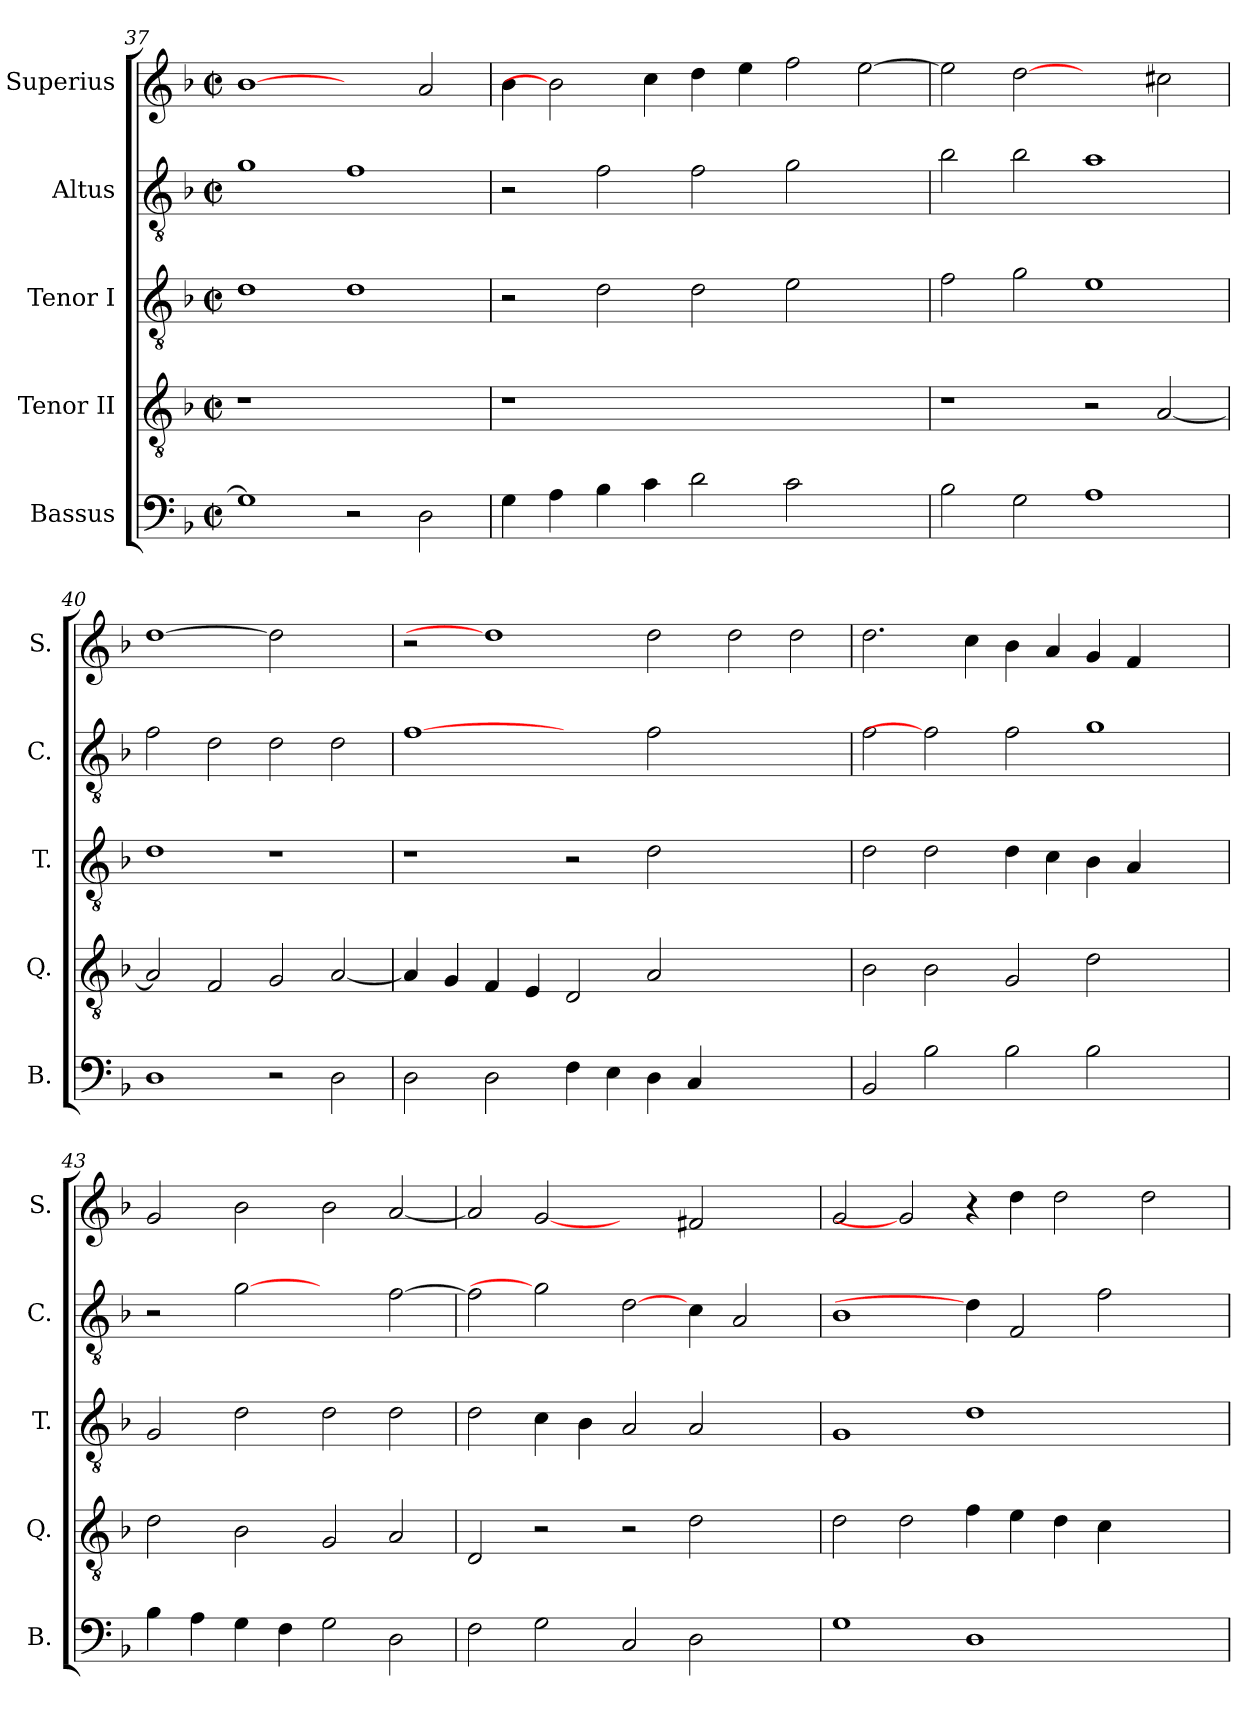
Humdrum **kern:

**kern	**kern	**kern	**kern	**kern
*part5	*part4	*part3	*part2	*part1
*staff5	*staff4	*staff3	*staff2	*staff1
*I"Bassus	*I"Tenor II	*I"Tenor I	*I"Altus	*I"Superius
*I'B.	*I'Q.	*I'T.	*I'C.	*I'S.
*clefF4	*clefGv2	*clefGv2	*clefGv2	*clefG2
*	*ITrd7c12	*ITrd7c12	*ITrd7c12	*
*k[b-]	*k[b-]	*k[b-]	*k[b-]	*k[b-]
*F:	*F:	*F:	*F:	*F:
*M2/2	*M2/2	*M2/2	*M2/2	*M2/2
*met(c|)	*met(c|)	*met(c|)	*met(c|)	*met(c|)
=37	=37	=37	=37	=37
!	!LO:N:vis=1	!	!	!
1Gi]	1r	1Di	1Gi	[1b-i
2r	1ryy	1Di	1Fi	2ryy
2Di\	.	.	.	2ai/
=38	=38	=38	=38	=38
!	!LO:N:vis=1	!	!	!
4Gi\	1r	2r	2r	4b-i\
4Ai\	.	.	.	2b-i]
4B-i\	.	2Di\	2Fi\	.
4ci\	.	.	.	4cci\
2di\	1.ryy	2Di\	2Fi\	4ddi\
.	.	.	.	4eei\
2ci\	.	2Ei\	2Gi\	2ffi\
2ryy	.	2ryy	2ryy	[>2eei\
=39	=39	=39	=39	=39
2B-i\	1r	2Fi\	2B-i\	2eei\]
2Gi\	.	2Gi\	2B-i\	[2ddi
1Ai	2r	1Ei	1Ai	2ryy
.	[<2AAi/	.	.	2cc#Xi\
!!LO:LB:g=z
=40	=40	=40	=40	=40
1Di	2AAi/]	1Di	2Fi\	[1ddi
.	2FFi/	.	2Di\	.
2r	2GGi/	1r	2Di\	2ddi]
2Di\	[<2AAi/	.	2Di\	2ryy
=41	=41	=41	=41	=41
2Di\	4AAi/]	1r	[1Fi	2r
.	4GGi/	.	.	.
2Di\	4FFi/	.	.	1ddi]
.	4EEi/	.	.	.
4Fi\	2DDi/	2r	2ryy	.
4Ei\	.	.	.	.
4Di\	2AAi/	2Di\	2Fi\	2ddi\
4Ci/	.	.	.	.
1ryy	1ryy	1ryy	1ryy	2ddi\
.	.	.	.	2ddi\
=42	=42	=42	=42	=42
2BB-i/	2BB-i\	2Di\	2Fi\	2.ddi\
2B-i\	2BB-i\	2Di\	2Fi]	.
.	.	.	.	4cci\
2B-i\	2GGi/	4Di\	2Fi\	4b-i\
.	.	4Ci\	.	4ai/
2B-i\	2Di\	4BB-i\	1Gi	4gi/
.	.	4AAi/	.	4fi/
2ryy	2ryy	2ryy	.	2ryy
=43	=43	=43	=43	=43
4B-i\	2Di\	2GGi/	2r	2gi/
4Ai\	.	.	.	.
4Gi\	2BB-i\	2Di\	[2Gi	2b-i\
4Fi\	.	.	.	.
2Gi\	2GGi/	2Di\	2ryy	2b-i\
2Di\	2AAi/	2Di\	[>2Fi\	[<2ai/
!!LO:PB:g=z
=44	=44	=44	=44	=44
2Fi\	2DDi/	2Di\	2Fi\]	2ai/]
2Gi\	2r	4Ci\	2Gi]	[2gi
.	.	4BB-i\	.	.
2Ci/	2r	2AAi/	[2Di\	2ryy
2Di\	2Di\	2AAi/	4Ci\	2f#Xi/
.	.	.	2AAi/	.
4ryy	4ryy	4ryy	.	4ryy
=45	=45	=45	=45	=45
1Gi	2Di\	1GGi	1BB-i	2gi/
.	2Di\	.	.	2gi]
1Di	4Fi\	1Di	4Di\]	4r
.	4Ei\	.	2FFi/	4ddi\
.	4Di\	.	.	2ddi\
.	4Ci\	.	2Fi\	.
2ryy	2ryy	2ryy	.	2ddi\
.	.	.	4ryy	.
=	=	=	=	=
*-	*-	*-	*-	*-
